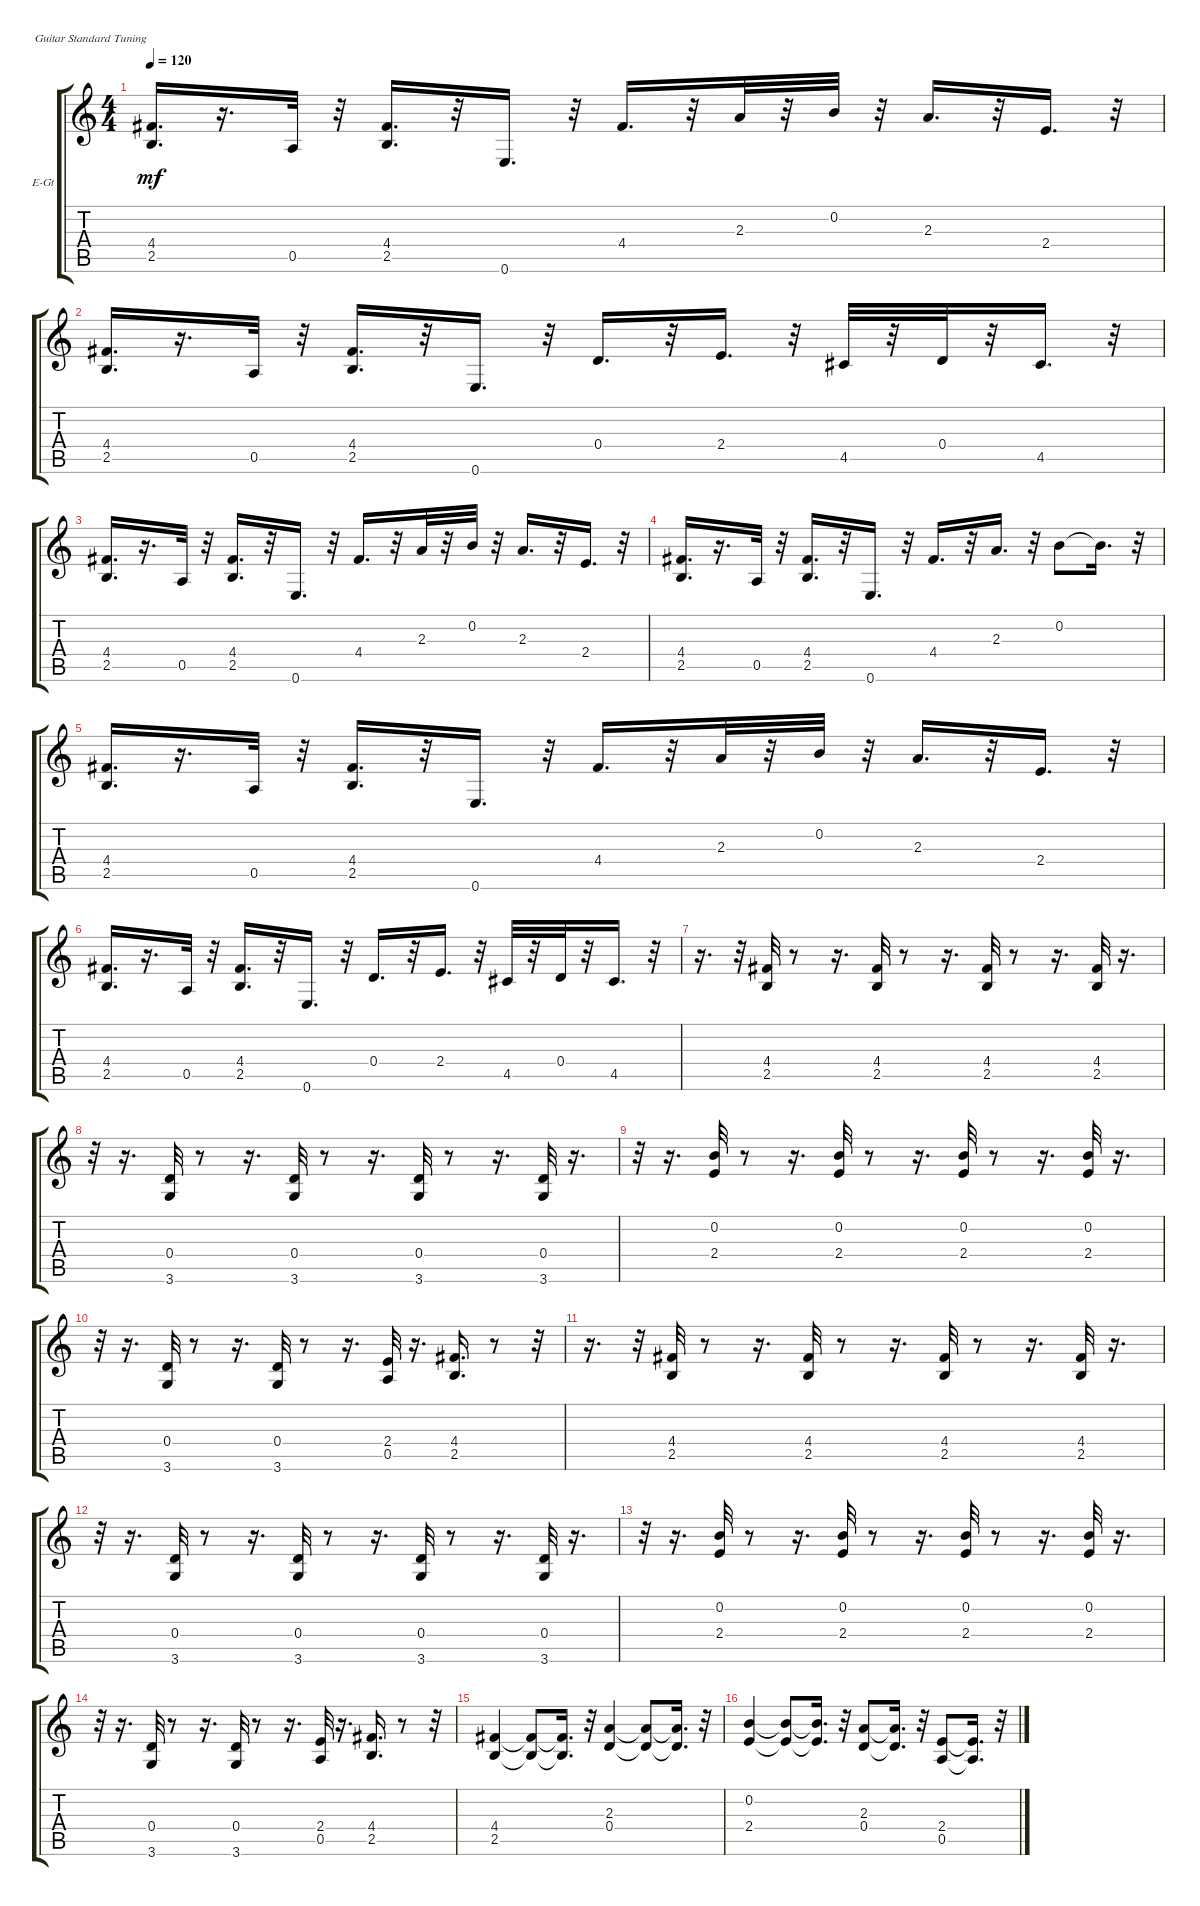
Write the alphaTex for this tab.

\bracketExtendMode groupsimilarinstruments
\firstSystemTrackNameOrientation horizontal
\otherSystemsTrackNameOrientation horizontal
\track ("" "E-Gt") {instrument electricguitarclean}
\staff {score tabs}
\tuning (E4 B3 G3 D3 A2 E2)
\ts (4 4)
\tempo 120
\clef g2
\ks c
(4.4 2.5).16{d dy mf} r.16{d} 0.5.32 r.32 (4.4 2.5).16{d} r.32 0.6.16{d} r.32 4.4.16{d} r.32 2.3.32 r.32 0.2.32 r.32 2.3.16{d} r.32 2.4.16{d} r.32 |
(4.4 2.5).16{d} r.16{d} 0.5.32 r.32 (4.4 2.5).16{d} r.32 0.6.16{d} r.32 0.4.16{d} r.32 2.4.16{d} r.32 4.5.32 r.32 0.4.32 r.32 4.5.16{d} r.32 |
(4.4 2.5).16{d} r.16{d} 0.5.32 r.32 (4.4 2.5).16{d} r.32 0.6.16{d} r.32 4.4.16{d} r.32 2.3.32 r.32 0.2.32 r.32 2.3.16{d} r.32 2.4.16{d} r.32 |
(4.4 2.5).16{d} r.16{d} 0.5.32 r.32 (4.4 2.5).16{d} r.32 0.6.16{d} r.32 4.4.16{d} r.32 2.3.16{d} r.32 0.2.8 0.2{t}.16{d} r.32 |
(4.4 2.5).16{d} r.16{d} 0.5.32 r.32 (4.4 2.5).16{d} r.32 0.6.16{d} r.32 4.4.16{d} r.32 2.3.32 r.32 0.2.32 r.32 2.3.16{d} r.32 2.4.16{d} r.32 |
(4.4 2.5).16{d} r.16{d} 0.5.32 r.32 (4.4 2.5).16{d} r.32 0.6.16{d} r.32 0.4.16{d} r.32 2.4.16{d} r.32 4.5.32 r.32 0.4.32 r.32 4.5.16{d} r.32 |
r.16{d} r.32 (4.4 2.5).32 r.8 r.16{d} (4.4 2.5).32 r.8 r.16{d} (4.4 2.5).32 r.8 r.16{d} (4.4 2.5).32 r.16{d} |
r.32 r.16{d} (0.4 3.6).32 r.8 r.16{d} (0.4 3.6).32 r.8 r.16{d} (0.4 3.6).32 r.8 r.16{d} (0.4 3.6).32 r.16{d} |
r.32 r.16{d} (2.4 0.2).32 r.8 r.16{d} (2.4 0.2).32 r.8 r.16{d} (2.4 0.2).32 r.8 r.16{d} (2.4 0.2).32 r.16{d} |
r.32 r.16{d} (0.4 3.6).32 r.8 r.16{d} (0.4 3.6).32 r.8 r.16{d} (2.4 0.5).32 r.16{d} (4.4 2.5).16{d} r.8 r.32 |
r.16{d} r.32 (4.4 2.5).32 r.8 r.16{d} (4.4 2.5).32 r.8 r.16{d} (4.4 2.5).32 r.8 r.16{d} (4.4 2.5).32 r.16{d} |
r.32 r.16{d} (0.4 3.6).32 r.8 r.16{d} (0.4 3.6).32 r.8 r.16{d} (0.4 3.6).32 r.8 r.16{d} (0.4 3.6).32 r.16{d} |
r.32 r.16{d} (2.4 0.2).32 r.8 r.16{d} (2.4 0.2).32 r.8 r.16{d} (2.4 0.2).32 r.8 r.16{d} (2.4 0.2).32 r.16{d} |
r.32 r.16{d} (0.4 3.6).32 r.8 r.16{d} (0.4 3.6).32 r.8 r.16{d} (2.4 0.5).32 r.16{d} (4.4 2.5).16{d} r.8 r.32 |
(4.4 2.5).4 (4.4{t} 2.5{t}).8 (4.4{t} 2.5{t}).16{d} r.32 (2.3 0.4).4 (2.3{t} 0.4{t}).8 (2.3{t} 0.4{t}).16{d} r.32 |
(0.2 2.4).4 (0.2{t} 2.4{t}).8 (0.2{t} 2.4{t}).16{d} r.32 (2.3 0.4).8 (2.3{t} 0.4{t}).16{d} r.32 (2.4 0.5).8 (2.4{t} 0.5{t}).16{d} r.32
